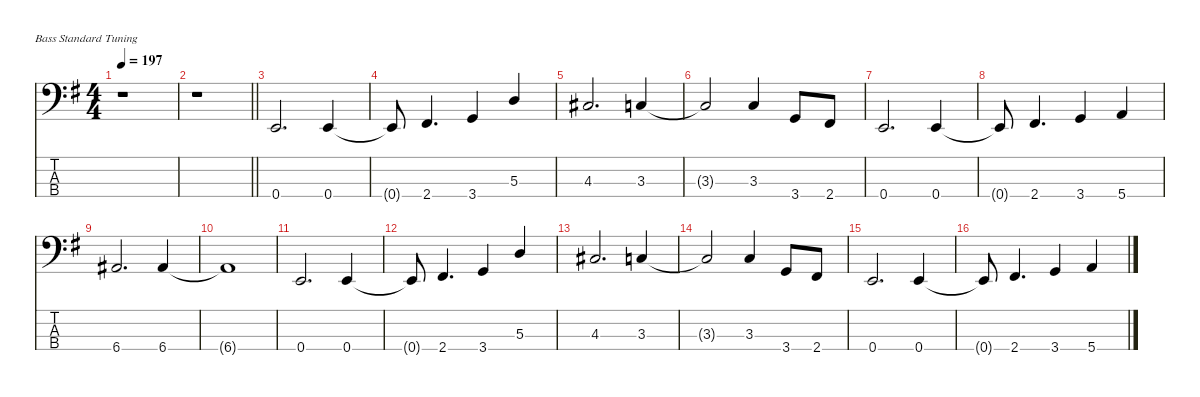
\defaultSystemsLayout 4
\hideDynamics
\bracketExtendMode nobrackets
\singleTrackTrackNamePolicy hidden
\multiTrackTrackNamePolicy hidden
\firstSystemTrackNameMode fullname
\firstSystemTrackNameOrientation horizontal
\otherSystemsTrackNameOrientation horizontal
\track ("Bass" "el.bs.") {defaultSystemsLayout 4 instrument electricbassfinger}
\staff {score tabs}
\tuning (G2 D2 A1 E1)
\ts (4 4)
\tempo 197
\clef f4
\ks eminor
r.1{dy f beam Down} |
\barLineRight lightlight
r.1{beam Down} |
0.4{acc forcenatural}.2{d instrument acousticbass beam Up} 0.4{acc forcenatural}.4{beam Up} |
0.4{t acc forcenatural}.8{beam Up} 2.4{acc #}.4{d beam Up} 3.4{acc forcenatural}.4{beam Up} 5.3{acc forcenatural}.4{beam Up} |
4.3{acc #}.2{d beam Up} 3.3{acc forcenatural}.4{beam Up} |
3.3{t acc forcenatural}.2{beam Up} 3.3{acc forcenatural}.4{beam Up} 3.4{acc forcenatural}.8{beam Up} 2.4{acc #}.8{beam Up} |
0.4{acc forcenatural}.2{d beam Up} 0.4{acc forcenatural}.4{beam Up} |
0.4{t acc forcenatural}.8{beam Up} 2.4{acc #}.4{d beam Up} 3.4{acc forcenatural}.4{beam Up} 5.4{acc forcenatural}.4{beam Up} |
6.4{acc #}.2{d beam Up} 6.4{acc #}.4{beam Up} |
6.4{t acc #}.1{beam Up} |
0.4{acc forcenatural}.2{d beam Up} 0.4{acc forcenatural}.4{beam Up} |
0.4{t acc forcenatural}.8{beam Up} 2.4{acc #}.4{d beam Up} 3.4{acc forcenatural}.4{beam Up} 5.3{acc forcenatural}.4{beam Up} |
4.3{acc #}.2{d beam Up} 3.3{acc forcenatural}.4{beam Up} |
3.3{t acc forcenatural}.2{beam Up} 3.3{acc forcenatural}.4{beam Up} 3.4{acc forcenatural}.8{beam Up} 2.4{acc #}.8{beam Up} |
0.4{acc forcenatural}.2{d beam Up} 0.4{acc forcenatural}.4{beam Up} |
0.4{t acc forcenatural}.8{beam Up} 2.4{acc #}.4{d beam Up} 3.4{acc forcenatural}.4{beam Up} 5.4{acc forcenatural}.4{beam Up}
